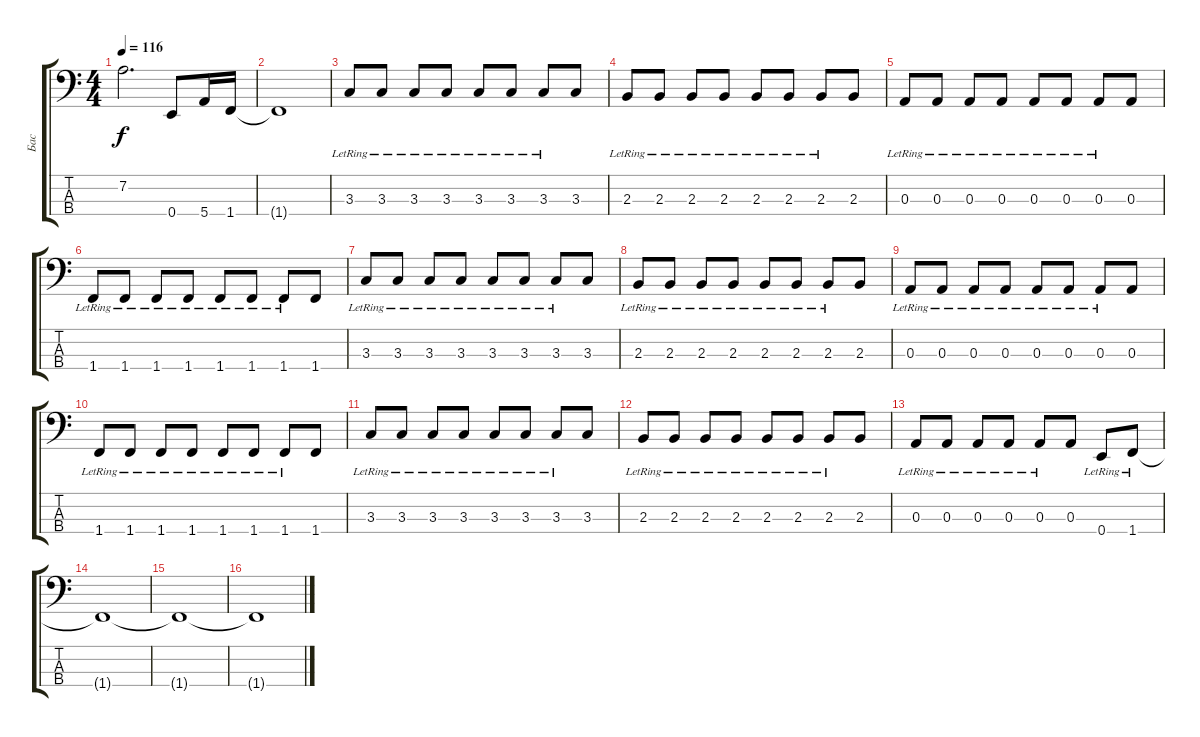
\track ("Бас" "Бас") {instrument electricbassfinger}
\staff {score tabs}
\tuning (G2 D2 A1 E1) {hide}
\ts (4 4)
\tempo 116
\clef f4
\ks c
7.2.2{d dy f} 0.4.8 5.4.16 1.4.16 |
1.4{t}.1 |
3.3{lr}.8 3.3{lr}.8 3.3{lr}.8 3.3{lr}.8 3.3{lr}.8 3.3{lr}.8 3.3{lr}.8 3.3.8 |
2.3{lr}.8 2.3{lr}.8 2.3{lr}.8 2.3{lr}.8 2.3{lr}.8 2.3{lr}.8 2.3{lr}.8 2.3.8 |
0.3{lr}.8 0.3{lr}.8 0.3{lr}.8 0.3{lr}.8 0.3{lr}.8 0.3{lr}.8 0.3{lr}.8 0.3.8 |
1.4{lr}.8 1.4{lr}.8 1.4{lr}.8 1.4{lr}.8 1.4{lr}.8 1.4{lr}.8 1.4{lr}.8 1.4.8 |
3.3{lr}.8 3.3{lr}.8 3.3{lr}.8 3.3{lr}.8 3.3{lr}.8 3.3{lr}.8 3.3{lr}.8 3.3.8 |
2.3{lr}.8 2.3{lr}.8 2.3{lr}.8 2.3{lr}.8 2.3{lr}.8 2.3{lr}.8 2.3{lr}.8 2.3.8 |
0.3{lr}.8 0.3{lr}.8 0.3{lr}.8 0.3{lr}.8 0.3{lr}.8 0.3{lr}.8 0.3{lr}.8 0.3.8 |
1.4{lr}.8 1.4{lr}.8 1.4{lr}.8 1.4{lr}.8 1.4{lr}.8 1.4{lr}.8 1.4{lr}.8 1.4.8 |
3.3{lr}.8 3.3{lr}.8 3.3{lr}.8 3.3{lr}.8 3.3{lr}.8 3.3{lr}.8 3.3{lr}.8 3.3.8 |
2.3{lr}.8 2.3{lr}.8 2.3{lr}.8 2.3{lr}.8 2.3{lr}.8 2.3{lr}.8 2.3{lr}.8 2.3.8 |
0.3{lr}.8 0.3{lr}.8 0.3{lr}.8 0.3{lr}.8 0.3{lr}.8 0.3.8 0.4{lr}.8 1.4{lr}.8{volume 6 instrument distortionguitar} |
1.4{t}.1 |
1.4{t}.1 |
1.4{t}.1
